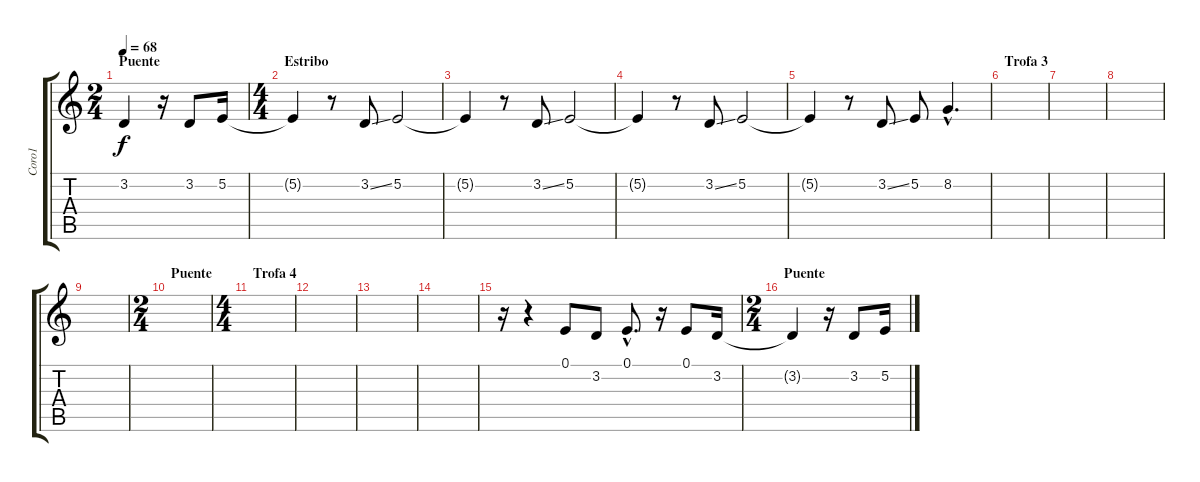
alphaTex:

\track ("Coro1" "Coro1") {instrument lead6voice}
\staff {score tabs}
\tuning (E4 B3 G3 D3 A2 E2) {hide}
\ts (2 4)
\section ("" "Puente")
\tempo 68
\clef g2
\ks c
3.2{t}.4{dy f} r.16 3.2.8 5.2.16 |
\ts (4 4)
\section ("" "Estribo")
5.2{t}.4 r.8 3.2{ss}.8 5.2.2 |
5.2{t}.4 r.8 3.2{ss}.8 5.2.2 |
5.2{t}.4 r.8 3.2{ss}.8 5.2.2 |
5.2{t}.4 r.8 3.2{ss}.8 5.2.8 8.2{hac}.4{d} |
\section ("" "Trofa 3")
|
|
|
|
\ts (2 4)
\section ("" "Puente")
|
\ts (4 4)
\section ("" "Trofa 4")
|
|
|
|
r.16 r.4 0.1.8 3.2.8 0.1{hac}.8{d} r.16 0.1.8 3.2.16 |
\ts (2 4)
\section ("" "Puente")
3.2{t}.4 r.16 3.2.8 5.2.16
